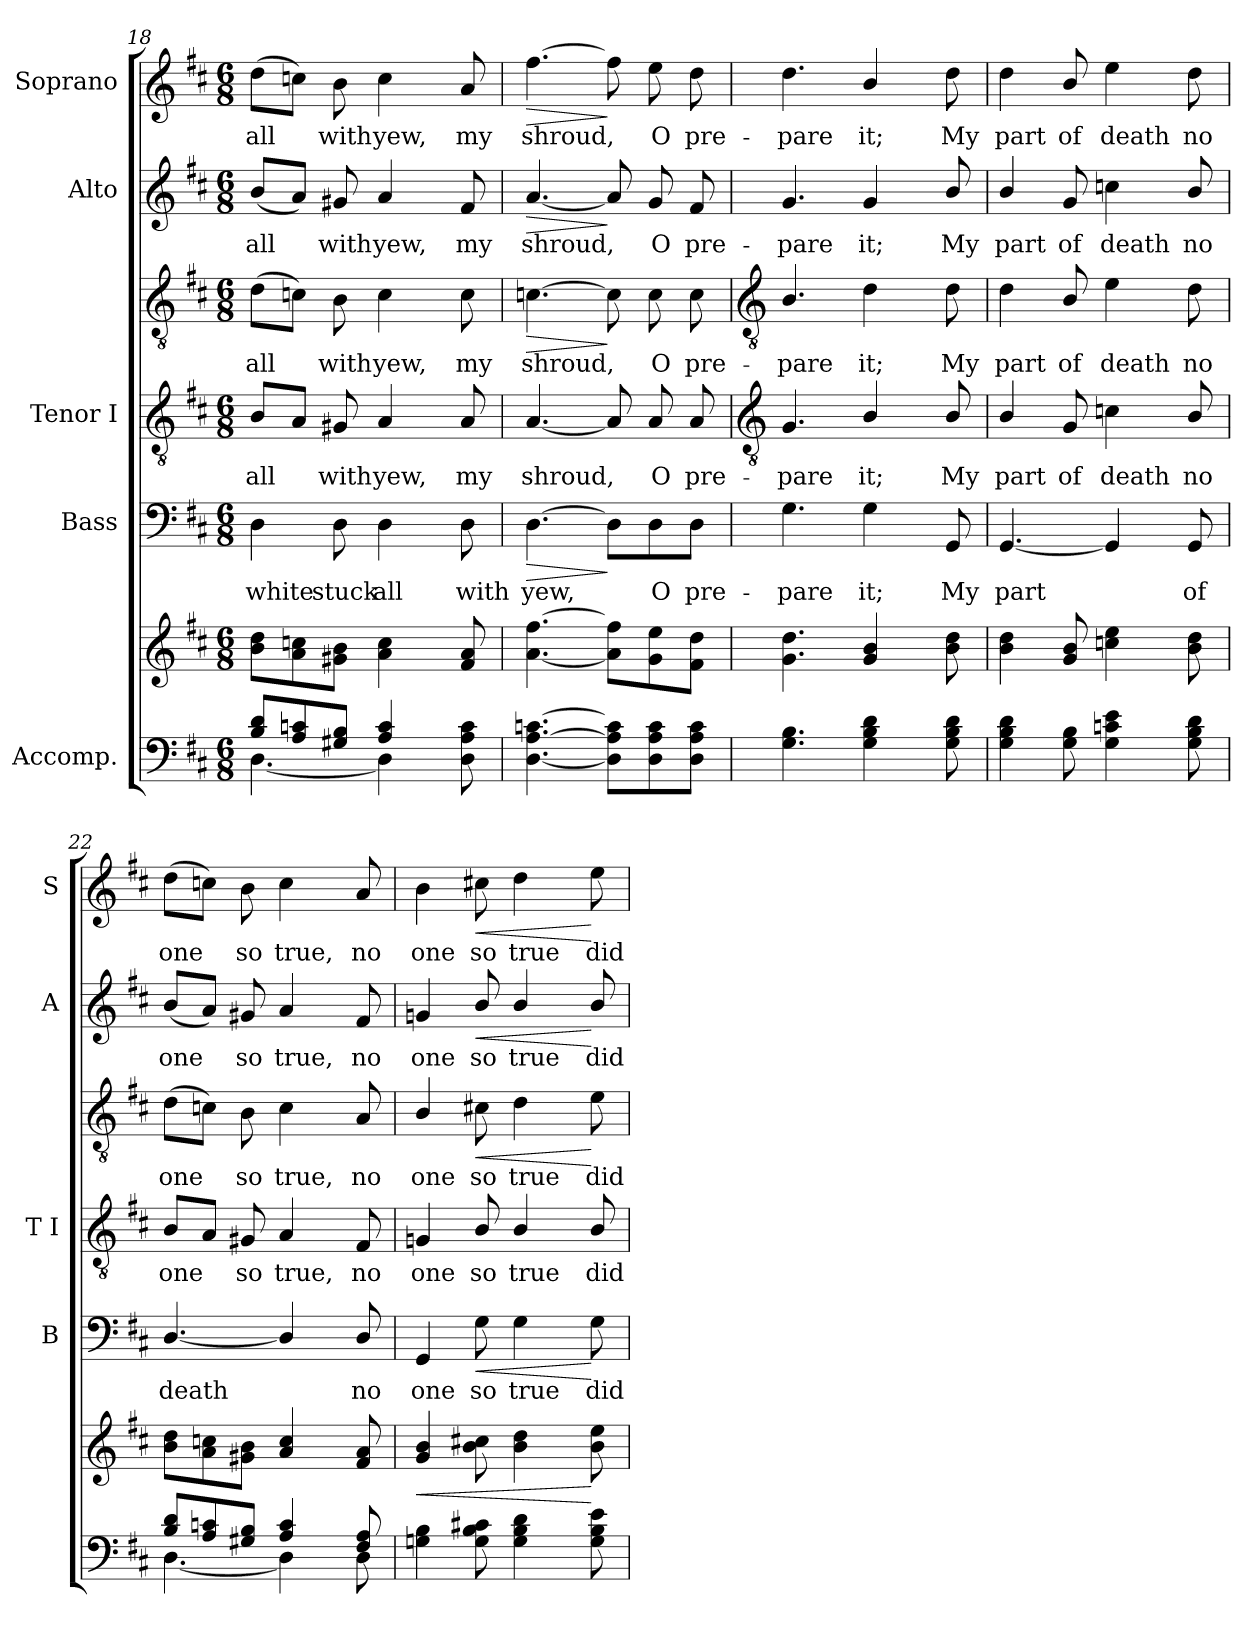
**kern	**kern	**dynam	**kern	**text	**dynam	**kern	**text	**kern	**text	**dynam	**kern	**text	**dynam	**kern	**text	**dynam
*part5	*part5	*part5	*part4	*part4	*part4	*part3	*part3	*part3	*part3	*part3	*part2	*part2	*part2	*part1	*part1	*part1
*staff7	*staff6	*staff6/7	*staff5	*staff5	*staff5	*staff4	*staff4	*staff3	*staff3	*staff3/4	*staff2	*staff2	*staff2	*staff1	*staff1	*staff1
*I"Accomp.	*	*	*I"Bass	*	*	*I"Tenor I	*	*	*	*	*I"Alto	*	*	*I"Soprano	*	*
*	*	*	*I'B	*	*	*I'T I	*	*	*	*	*I'A	*	*	*I'S	*	*
*clefF4	*clefG2	*	*clefF4	*	*	*clefGv2	*	*clefGv2	*	*	*clefG2	*	*	*clefG2	*	*
*k[f#c#]	*k[f#c#]	*	*k[f#c#]	*	*	*k[f#c#]	*	*k[f#c#]	*	*	*k[f#c#]	*	*	*k[f#c#]	*	*
*D:	*D:	*	*D:	*	*	*D:	*	*D:	*	*	*D:	*	*	*D:	*	*
*M6/8	*M6/8	*	*M6/8	*	*	*M6/8	*	*M6/8	*	*	*M6/8	*	*	*M6/8	*	*
=18	=18	=18	=18	=18	=18	=18	=18	=18	=18	=18	=18	=18	=18	=18	=18	=18
*^	*^	*	*	*	*	*	*	*	*	*	*	*	*	*	*	*
!	!	!	!	!	!	!LO:LY:b	!	!	!LO:LY:b	!	!LO:LY:b	!	!	!LO:LY:b	!	!	!LO:LY:b	!
8B/ 8d/L	[4.D\	8b 8ddL	2ryy	.	4D	white	.	8BL	all	(>8dL	all	.	(<8bL	all	.	(>8ddL	all	.
8A/ 8cn/	.	8a 8ccn	.	.	.	.	.	8AJ	.	8cnJ)	.	.	8aJ)	.	.	8ccnJ)	.	.
!	!	!	!	!	!	!LO:LY:b	!	!	!LO:LY:b	!	!LO:LY:b	!	!	!LO:LY:b	!	!	!LO:LY:b	!
8G#X/ 8B/J	.	8g#X 8bJ	.	.	8D	stuck	.	8G#X	with	8B	with	.	8g#X	with	.	8b	with	.
!	!	!	!	!	!	!LO:LY:b	!	!	!LO:LY:b	!	!LO:LY:b	!	!	!LO:LY:b	!	!	!LO:LY:b	!
4A/ 4c/	4D\]	4a 4cc	.	.	4D	all	.	4A	yew,	4c	yew,	.	4a	yew,	.	4cc	yew,	.
.	.	.	4ryy	.	.	.	.	.	.	.	.	.	.	.	.	.	.	.
!	!	!	!	!	!	!LO:LY:b	!	!	!LO:LY:b	!	!LO:LY:b	!	!	!LO:LY:b	!	!	!LO:LY:b	!
8D 8A 8c	8ryy	8f# 8a	.	.	8D	with	.	8A	my	8c	my	.	8f#	my	.	8a	my	.
=19	=19	=19	=19	=19	=19	=19	=19	=19	=19	=19	=19	=19	=19	=19	=19	=19	=19	=19
!	!	!	!	!	!	!LO:LY:b	!LO:HP:b	!	!LO:LY:b	!	!LO:LY:b	!LO:HP:b	!	!LO:LY:b	!LO:HP:b	!	!LO:LY:b	!LO:HP:b
[4.D [4.A [4.cn	2ryy	[4.a [4.ff#	2ryy	.	[4.D	yew,	>	[4.A	-shroud,	[4.cn	shroud,	>	[4.a	shroud,	>	[4.ff#	shroud,	>
8D] 8A] 8c]L	.	8a] 8ff#]L	.	.	8D\L]	.	]	8A]	.	8c]	.	]	8a]	.	]	8ff#]	.	]
!	!	!	!	!	!	!LO:LY:b	!	!	!LO:LY:b	!	!LO:LY:b	!	!	!LO:LY:b	!	!	!LO:LY:b	!
8D 8A 8c	4ryy	8g 8ee	4ryy	.	8D\	O	.	8A	O	8c	O	.	8g	O	.	8ee	O	.
!	!	!	!	!	!	!LO:LY:b	!	!	!LO:LY:b	!	!LO:LY:b	!	!	!LO:LY:b	!	!	!LO:LY:b	!
8D 8A 8cJ	.	8f# 8ddJ	.	.	8D\J	pre-	.	8A	pre-	8c	pre-	.	8f#	pre-	.	8dd	pre-	.
!!LO:LB:g=z
=20	=20	=20	=20	=20	=20	=20	=20	=20	=20	=20	=20	=20	=20	=20	=20	=20	=20	=20
*	*	*	*	*	*	*	*	*clefGv2	*	*clefGv2	*	*	*	*	*	*	*	*
!	!	!	!	!	!	!LO:LY:b	!	!	!LO:LY:b	!	!LO:LY:b	!	!	!LO:LY:b	!	!	!LO:LY:b	!
4.G\ 4.B\	2ryy	4.g\ 4.dd\	2ryy	.	4.G	-pare	.	4.G	pare	4.B/	-pare	.	4.g	-pare	.	4.dd	-pare	.
!	!	!	!	!	!	!LO:LY:b	!	!	!LO:LY:b	!	!LO:LY:b	!	!	!LO:LY:b	!	!	!LO:LY:b	!
4G\ 4B\ 4d\	.	4g 4b	.	.	4G	it;	.	4B/	it;	4d	it;	.	4g	it;	.	4b/	it;	.
.	4ryy	.	4ryy	.	.	.	.	.	.	.	.	.	.	.	.	.	.	.
!	!	!	!	!	!	!LO:LY:b	!	!	!LO:LY:b	!	!LO:LY:b	!	!	!LO:LY:b	!	!	!LO:LY:b	!
8G\ 8B\ 8d\	.	8b\ 8dd\	.	.	8GG	My	.	8B/	My	8d	My	.	8b/	My	.	8dd	My	.
=21	=21	=21	=21	=21	=21	=21	=21	=21	=21	=21	=21	=21	=21	=21	=21	=21	=21	=21
!	!	!	!	!	!	!LO:LY:b	!	!	!LO:LY:b	!	!LO:LY:b	!	!	!LO:LY:b	!	!	!LO:LY:b	!
4G\ 4B\ 4d\	2ryy	4b\ 4dd\	2ryy	.	[4.GG	part	.	4B/	part	4d	part	.	4b/	part	.	4dd	part	.
!	!	!	!	!	!	!	!	!	!LO:LY:b	!	!LO:LY:b	!	!	!LO:LY:b	!	!	!LO:LY:b	!
8G\ 8B\	.	8g 8b	.	.	.	.	.	8G	of	8B/	of	.	8g	of	.	8b/	of	.
!	!	!	!	!	!	!	!	!	!LO:LY:b	!	!LO:LY:b	!	!	!LO:LY:b	!	!	!LO:LY:b	!
4G\ 4cn\ 4e\	.	4ccn\ 4ee\	.	.	4GG]	.	.	4cn	death	4e	death	.	4ccn	death	.	4ee	death	.
.	4ryy	.	4ryy	.	.	.	.	.	.	.	.	.	.	.	.	.	.	.
!	!	!	!	!	!	!LO:LY:b	!	!	!LO:LY:b	!	!LO:LY:b	!	!	!LO:LY:b	!	!	!LO:LY:b	!
8G\ 8B\ 8d\	.	8b\ 8dd\	.	.	8GG	of	.	8B/	no	8d	no	.	8b/	no	.	8dd	no	.
=22	=22	=22	=22	=22	=22	=22	=22	=22	=22	=22	=22	=22	=22	=22	=22	=22	=22	=22
!	!	!	!	!	!	!LO:LY:b	!	!	!LO:LY:b	!	!LO:LY:b	!	!	!LO:LY:b	!	!	!LO:LY:b	!
8B/ 8d/L	[4.D\	8b 8ddL	2ryy	.	[4.D/	death	.	8BL	one	(>8dL	one	.	(<8bL	one	.	(>8ddL	one	.
8A/ 8cn/	.	8a 8ccn	.	.	.	.	.	8AJ	.	8cnJ)	.	.	8aJ)	.	.	8ccnJ)	.	.
!	!	!	!	!	!	!	!	!	!LO:LY:b	!	!LO:LY:b	!	!	!LO:LY:b	!	!	!LO:LY:b	!
8G#X/ 8B/J	.	8g#X 8bJ	.	.	.	.	.	8G#X	so	8B	so	.	8g#X	so	.	8b	so	.
!	!	!	!	!	!	!	!	!	!LO:LY:b	!	!LO:LY:b	!	!	!LO:LY:b	!	!	!LO:LY:b	!
4A/ 4c/	4D\]	4a/ 4cc/	.	.	4D/]	.	.	4A	true,	4c	true,	.	4a	true,	.	4cc	true,	.
.	.	.	4ryy	.	.	.	.	.	.	.	.	.	.	.	.	.	.	.
!	!	!	!	!	!	!LO:LY:b	!	!	!LO:LY:b	!	!LO:LY:b	!	!	!LO:LY:b	!	!	!LO:LY:b	!
8F#/ 8A/	8D\	8f# 8a	.	.	8D/	no	.	8F#	no	8A	no	.	8f#	no	.	8a	no	.
=23	=23	=23	=23	=23	=23	=23	=23	=23	=23	=23	=23	=23	=23	=23	=23	=23	=23	=23
!	!	!	!	!LO:HP:b	!	!LO:LY:b	!	!	!LO:LY:b	!	!LO:LY:b	!	!	!LO:LY:b	!	!	!LO:LY:b	!
4Gn\ 4B\	2ryy	4g 4b	2ryy	<	4GG	one	.	4Gn	one	4B/	one	.	4gn	one	.	4b	one	.
!	!	!	!	!	!	!LO:LY:b	!LO:HP:b	!	!LO:LY:b	!	!LO:LY:b	!LO:HP:b	!	!LO:LY:b	!LO:HP:b	!	!LO:LY:b	!LO:HP:b
8G\ 8B\ 8c#X\	.	8b\ 8cc#X\	.	.	8G	so	<	8B/	so	8c#X	so	<	8b/	so	<	8cc#X	so	<
!	!	!	!	!	!	!LO:LY:b	!	!	!LO:LY:b	!	!LO:LY:b	!	!	!LO:LY:b	!	!	!LO:LY:b	!
4G\ 4B\ 4d\	.	4b\ 4dd\	.	.	4G	true	.	4B/	true	4d	true	.	4b/	true	.	4dd	true	.
.	4ryy	.	4ryy	.	.	.	.	.	.	.	.	.	.	.	.	.	.	.
!	!	!	!	!	!	!LO:LY:b	!	!	!LO:LY:b	!	!LO:LY:b	!	!	!LO:LY:b	!	!	!LO:LY:b	!
8G\ 8B\ 8e\	.	8b\ 8ee\	.	[	8G	did	[	8B/	did	8e	did	[	8b/	did	[	8ee	did	[
*v	*v	*	*	*	*	*	*	*	*	*	*	*	*	*	*	*	*	*
*	*v	*v	*	*	*	*	*	*	*	*	*	*	*	*	*	*	*
=	=	=	=	=	=	=	=	=	=	=	=	=	=	=	=	=
*-	*-	*-	*-	*-	*-	*-	*-	*-	*-	*-	*-	*-	*-	*-	*-	*-
